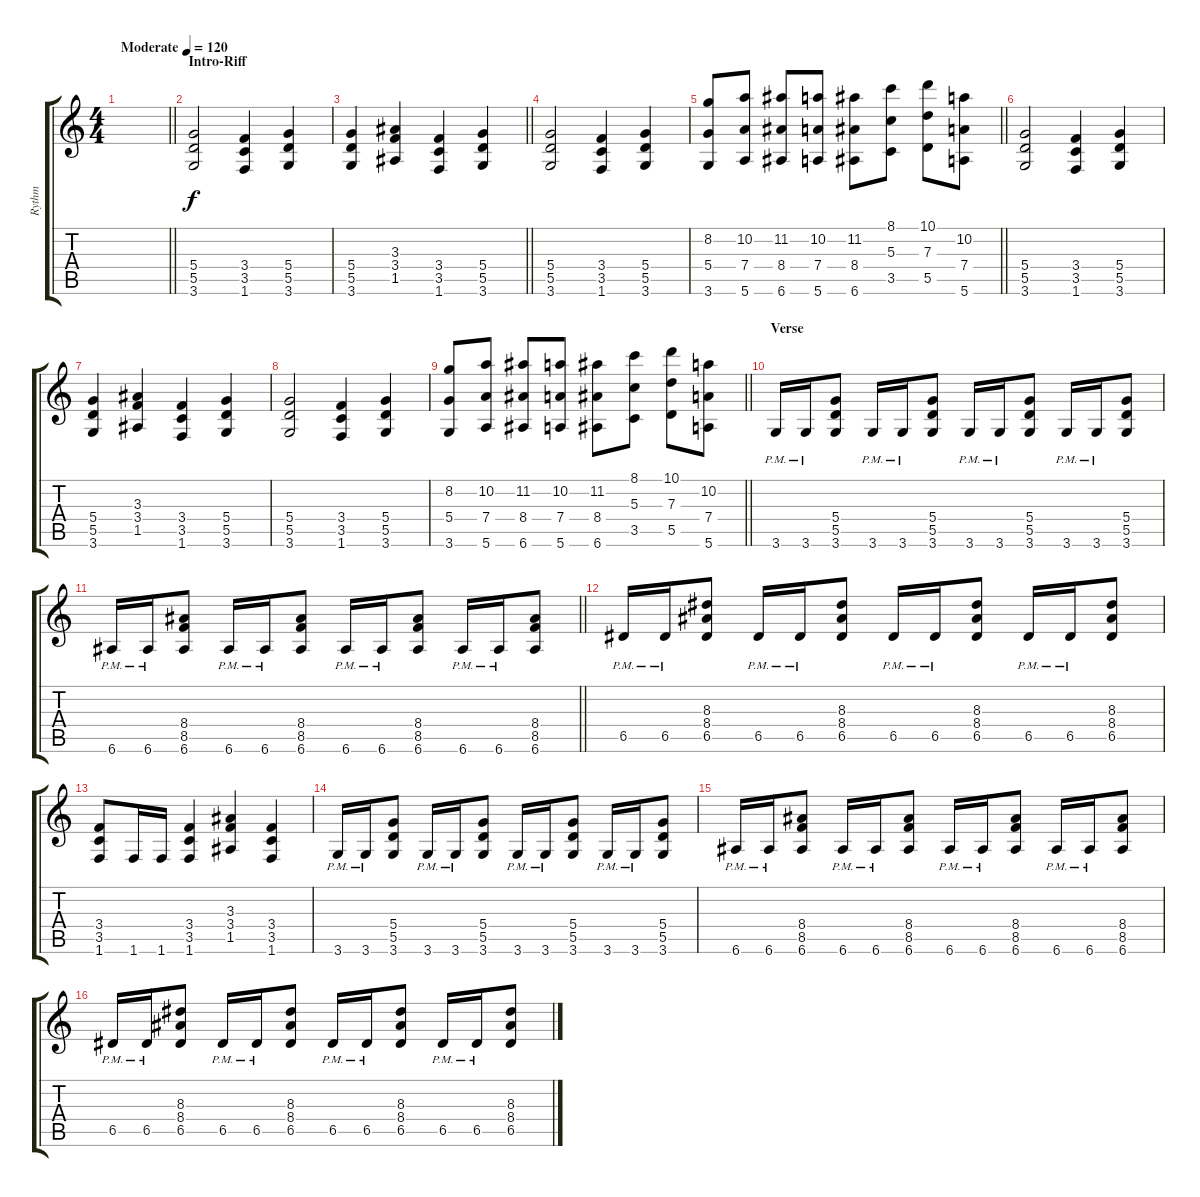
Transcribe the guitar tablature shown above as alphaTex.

\track ("Rythm" "Rythm") {instrument overdrivenguitar}
\staff {score tabs}
\tuning (E4 B3 G3 D3 A2 E2) {hide}
\ts (4 4)
\tempo (120 "Moderate")
\clef g2
\barLineRight lightlight
\ks c
|
\section ("" "Intro-Riff")
(5.4 5.5 3.6).2 (3.4 3.5 1.6).4 (5.4 5.5 3.6).4 |
\barLineRight lightlight
(5.4 5.5 3.6).4 (3.3 3.4 1.5).4 (3.4 3.5 1.6).4 (5.4 5.5 3.6).4 |
(5.4 5.5 3.6).2 (3.4 3.5 1.6).4 (5.4 5.5 3.6).4 |
\barLineRight lightlight
(8.2 5.4 3.6).8 (10.2 7.4 5.6).8 (11.2 8.4 6.6).8 (10.2 7.4 5.6).8 (11.2 8.4 6.6).8 (8.1 5.3 3.5).8 (10.1 7.3 5.5).8 (10.2 7.4 5.6).8 |
(5.4 5.5 3.6).2 (3.4 3.5 1.6).4 (5.4 5.5 3.6).4 |
(5.4 5.5 3.6).4 (3.3 3.4 1.5).4 (3.4 3.5 1.6).4 (5.4 5.5 3.6).4 |
(5.4 5.5 3.6).2 (3.4 3.5 1.6).4 (5.4 5.5 3.6).4 |
\barLineRight lightlight
(8.2 5.4 3.6).8 (10.2 7.4 5.6).8 (11.2 8.4 6.6).8 (10.2 7.4 5.6).8 (11.2 8.4 6.6).8 (8.1 5.3 3.5).8 (10.1 7.3 5.5).8 (10.2 7.4 5.6).8 |
\section ("" "Verse")
3.6{pm}.16 3.6{pm}.16 (5.4 5.5 3.6).8 3.6{pm}.16 3.6{pm}.16 (5.4 5.5 3.6).8 3.6{pm}.16 3.6{pm}.16 (5.4 5.5 3.6).8 3.6{pm}.16 3.6{pm}.16 (5.4 5.5 3.6).8 |
\barLineRight lightlight
6.6{pm}.16 6.6{pm}.16 (8.4 8.5 6.6).8 6.6{pm}.16 6.6{pm}.16 (8.4 8.5 6.6).8 6.6{pm}.16 6.6{pm}.16 (8.4 8.5 6.6).8 6.6{pm}.16 6.6{pm}.16 (8.4 8.5 6.6).8 |
6.5{pm}.16 6.5{pm}.16 (8.3 8.4 6.5).8 6.5{pm}.16 6.5{pm}.16 (8.3 8.4 6.5).8 6.5{pm}.16 6.5{pm}.16 (8.3 8.4 6.5).8 6.5{pm}.16 6.5{pm}.16 (8.3 8.4 6.5).8 |
(3.4 3.5 1.6).8 1.6.16 1.6.16 (3.4 3.5 1.6).4 (3.3 3.4 1.5).4 (3.4 3.5 1.6).4 |
3.6{pm}.16 3.6{pm}.16 (5.4 5.5 3.6).8 3.6{pm}.16 3.6{pm}.16 (5.4 5.5 3.6).8 3.6{pm}.16 3.6{pm}.16 (5.4 5.5 3.6).8 3.6{pm}.16 3.6{pm}.16 (5.4 5.5 3.6).8 |
6.6{pm}.16 6.6{pm}.16 (8.4 8.5 6.6).8 6.6{pm}.16 6.6{pm}.16 (8.4 8.5 6.6).8 6.6{pm}.16 6.6{pm}.16 (8.4 8.5 6.6).8 6.6{pm}.16 6.6{pm}.16 (8.4 8.5 6.6).8 |
6.5{pm}.16 6.5{pm}.16 (8.3 8.4 6.5).8 6.5{pm}.16 6.5{pm}.16 (8.3 8.4 6.5).8 6.5{pm}.16 6.5{pm}.16 (8.3 8.4 6.5).8 6.5{pm}.16 6.5{pm}.16 (8.3 8.4 6.5).8
